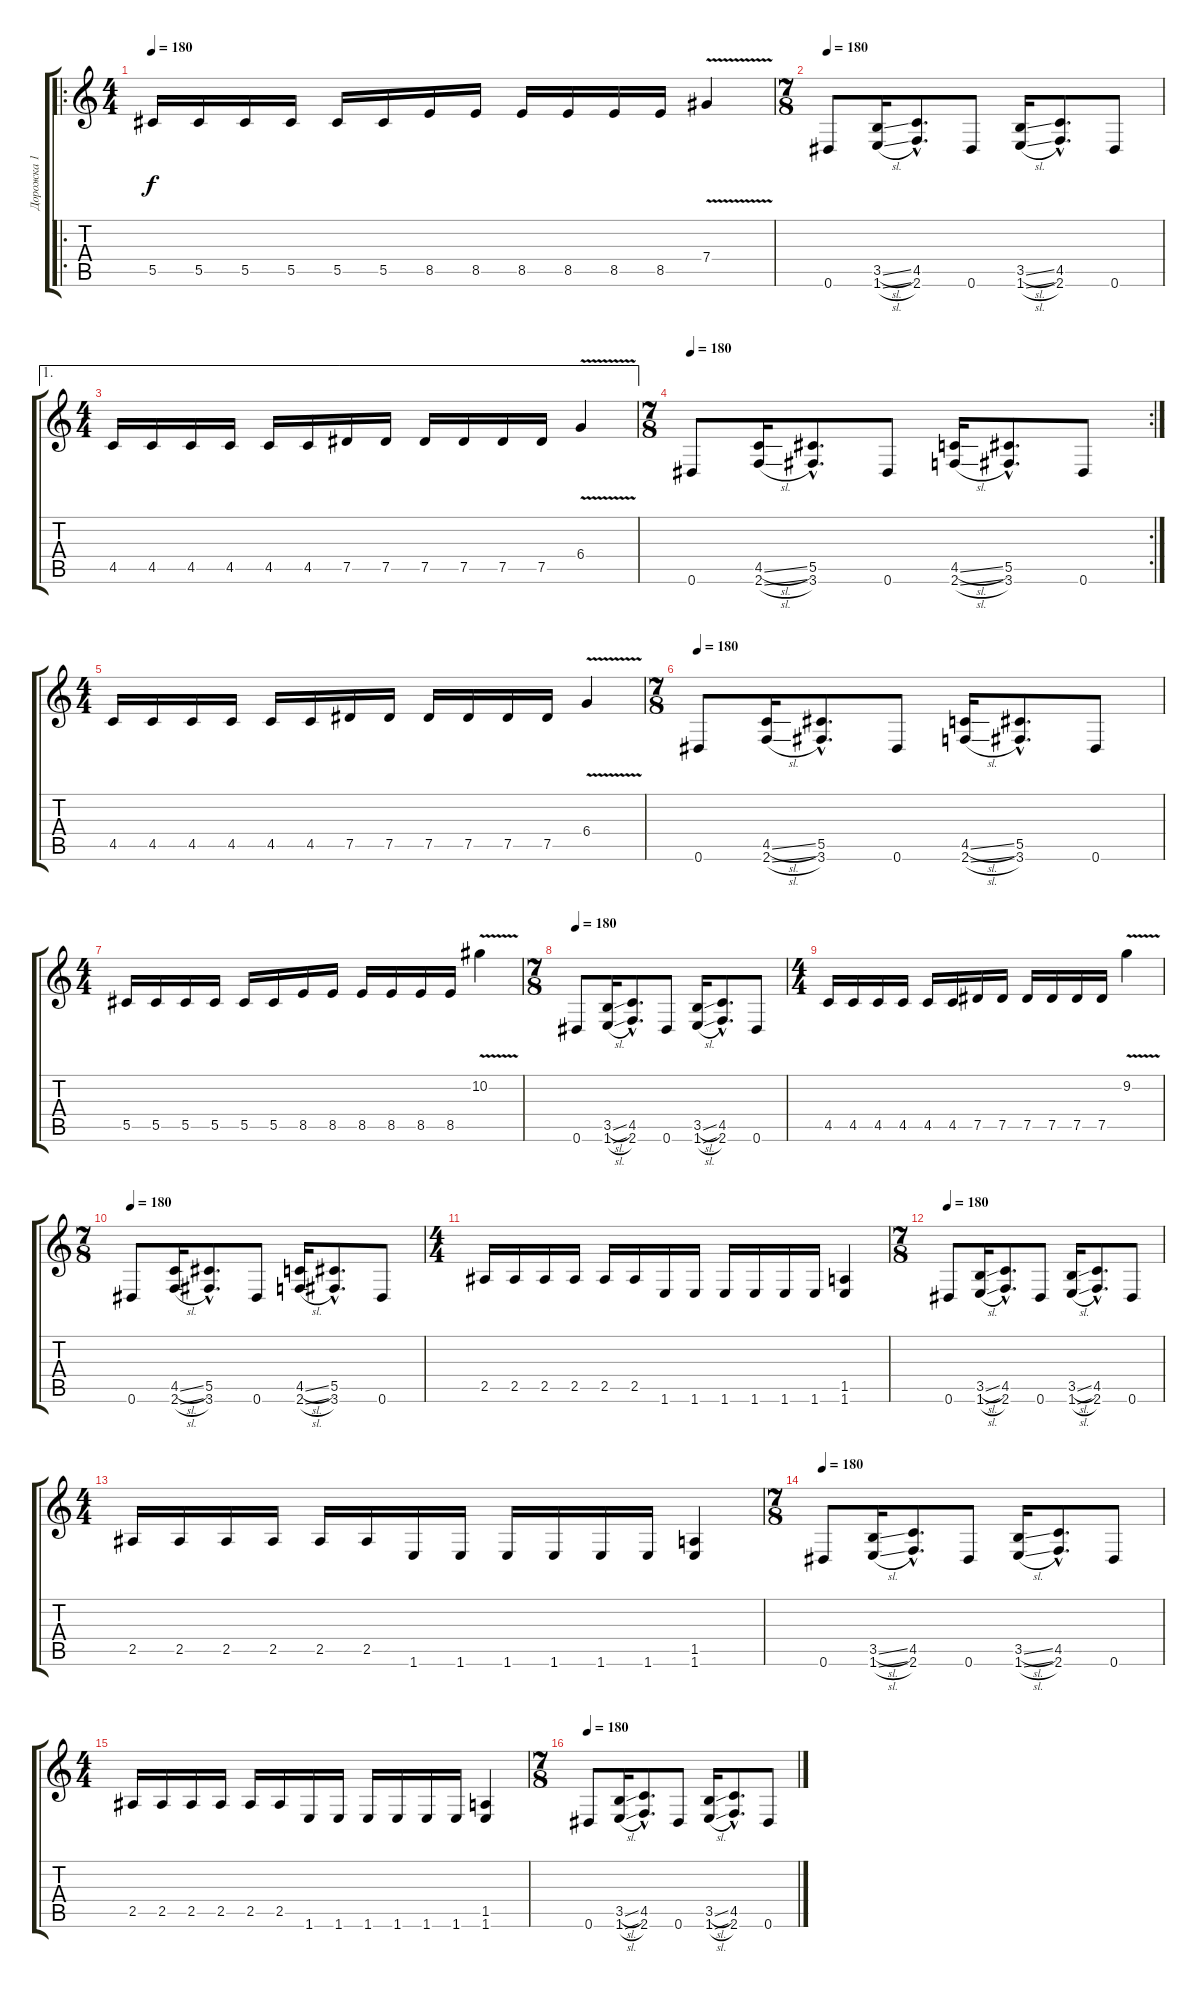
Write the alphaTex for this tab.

\track ("Дорожка 1" "Дорожка 1") {instrument distortionguitar}
\staff {score tabs}
\tuning (Eb4 Bb3 Gb3 Db3 Ab2 Eb2) {hide}
\ro
\ts (4 4)
\tempo 180
\clef g2
\ks c
5.5.16{dy f} 5.5.16 5.5.16 5.5.16 5.5.16 5.5.16 8.5.16 8.5.16 8.5.16 8.5.16 8.5.16 8.5.16 7.4{v}.4 |
\ts (7 8)
\tempo 180
0.6.8 (3.5{sl} 1.6{sl}).16 (4.5{hac} 2.6{hac}).8{d} 0.6.8 (3.5{sl} 1.6{sl}).16 (4.5{hac} 2.6{hac}).8{d} 0.6.8 |
\ae 1
\ts (4 4)
4.5.16 4.5.16 4.5.16 4.5.16 4.5.16 4.5.16 7.5.16 7.5.16 7.5.16 7.5.16 7.5.16 7.5.16 6.4{v}.4 |
\rc 2
\ts (7 8)
\tempo 180
0.6.8 (4.5{sl} 2.6{sl}).16 (5.5{hac} 3.6{hac}).8{d} 0.6.8 (4.5{sl} 2.6{sl}).16 (5.5{hac} 3.6{hac}).8{d} 0.6.8 |
\ts (4 4)
4.5.16 4.5.16 4.5.16 4.5.16 4.5.16 4.5.16 7.5.16 7.5.16 7.5.16 7.5.16 7.5.16 7.5.16 6.4{v}.4 |
\ts (7 8)
\tempo 180
0.6.8 (4.5{sl} 2.6{sl}).16 (5.5{hac} 3.6{hac}).8{d} 0.6.8 (4.5{sl} 2.6{sl}).16 (5.5{hac} 3.6{hac}).8{d} 0.6.8 |
\ts (4 4)
5.5.16 5.5.16 5.5.16 5.5.16 5.5.16 5.5.16 8.5.16 8.5.16 8.5.16 8.5.16 8.5.16 8.5.16 10.2{v}.4 |
\ts (7 8)
\tempo 180
0.6.8 (3.5{sl} 1.6{sl}).16 (4.5{hac} 2.6{hac}).8{d} 0.6.8 (3.5{sl} 1.6{sl}).16 (4.5{hac} 2.6{hac}).8{d} 0.6.8 |
\ts (4 4)
4.5.16 4.5.16 4.5.16 4.5.16 4.5.16 4.5.16 7.5.16 7.5.16 7.5.16 7.5.16 7.5.16 7.5.16 9.2{v}.4 |
\ts (7 8)
\tempo 180
0.6.8 (4.5{sl} 2.6{sl}).16 (5.5{hac} 3.6{hac}).8{d} 0.6.8 (4.5{sl} 2.6{sl}).16 (5.5{hac} 3.6{hac}).8{d} 0.6.8 |
\ts (4 4)
2.5.16 2.5.16 2.5.16 2.5.16 2.5.16 2.5.16 1.6.16 1.6.16 1.6.16 1.6.16 1.6.16 1.6.16 (1.5 1.6).4 |
\ts (7 8)
\tempo 180
0.6.8 (3.5{sl} 1.6{sl}).16 (4.5{hac} 2.6{hac}).8{d} 0.6.8 (3.5{sl} 1.6{sl}).16 (4.5{hac} 2.6{hac}).8{d} 0.6.8 |
\ts (4 4)
2.5.16 2.5.16 2.5.16 2.5.16 2.5.16 2.5.16 1.6.16 1.6.16 1.6.16 1.6.16 1.6.16 1.6.16 (1.5 1.6).4 |
\ts (7 8)
\tempo 180
0.6.8 (3.5{sl} 1.6{sl}).16 (4.5{hac} 2.6{hac}).8{d} 0.6.8 (3.5{sl} 1.6{sl}).16 (4.5{hac} 2.6{hac}).8{d} 0.6.8 |
\ts (4 4)
2.5.16 2.5.16 2.5.16 2.5.16 2.5.16 2.5.16 1.6.16 1.6.16 1.6.16 1.6.16 1.6.16 1.6.16 (1.5 1.6).4 |
\ts (7 8)
\tempo 180
0.6.8 (3.5{sl} 1.6{sl}).16 (4.5{hac} 2.6{hac}).8{d} 0.6.8 (3.5{sl} 1.6{sl}).16 (4.5{hac} 2.6{hac}).8{d} 0.6.8
